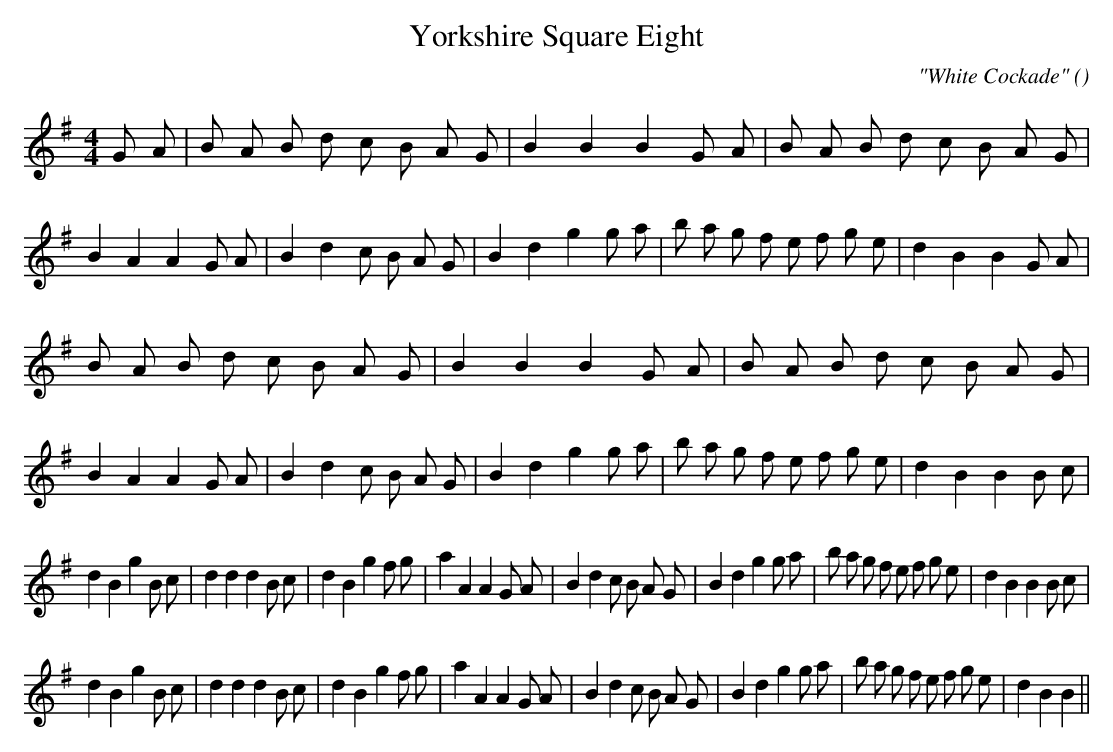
X:1
T: Yorkshire Square Eight
C:"White Cockade"
O:
M:4/4
K:G
K:G
M:4/4
L:1/16
G2 A2 |B2 A2 B2 d2 c2 B2 A2 G2 |B4 B4 B4 G2 A2 |B2 A2 B2 d2 c2 B2 A2 G2 |B4 A4 A4 G2 A2 |B4 d4 c2 B2 A2 G2 |B4 d4 g4 g2 a2 |b2 a2 g2 f2 e2 f2 g2 e2 |d4 B4 B4 G2 A2 |
B2 A2 B2 d2 c2 B2 A2 G2 |B4 B4 B4 G2 A2 |B2 A2 B2 d2 c2 B2 A2 G2 |B4 A4 A4 G2 A2 |B4 d4 c2 B2 A2 G2 |B4 d4 g4 g2 a2 |b2 a2 g2 f2 e2 f2 g2 e2 |d4 B4 B4 B2 c2 |
d4 B4 g4 B2 c2 |d4 d4 d4 B2 c2 |d4 B4 g4 f2 g2 |a4 A4 A4 G2 A2 |B4 d4 c2 B2 A2 G2 |B4 d4 g4 g2 a2 |b2 a2 g2 f2 e2 f2 g2 e2 |d4 B4 B4 B2 c2 |
d4 B4 g4 B2 c2 |d4 d4 d4 B2 c2 |d4 B4 g4 f2 g2 |a4 A4 A4 G2 A2 |B4 d4 c2 B2 A2 G2 |B4 d4 g4 g2 a2 |b2 a2 g2 f2 e2 f2 g2 e2 |d4 B4 B4 ||
